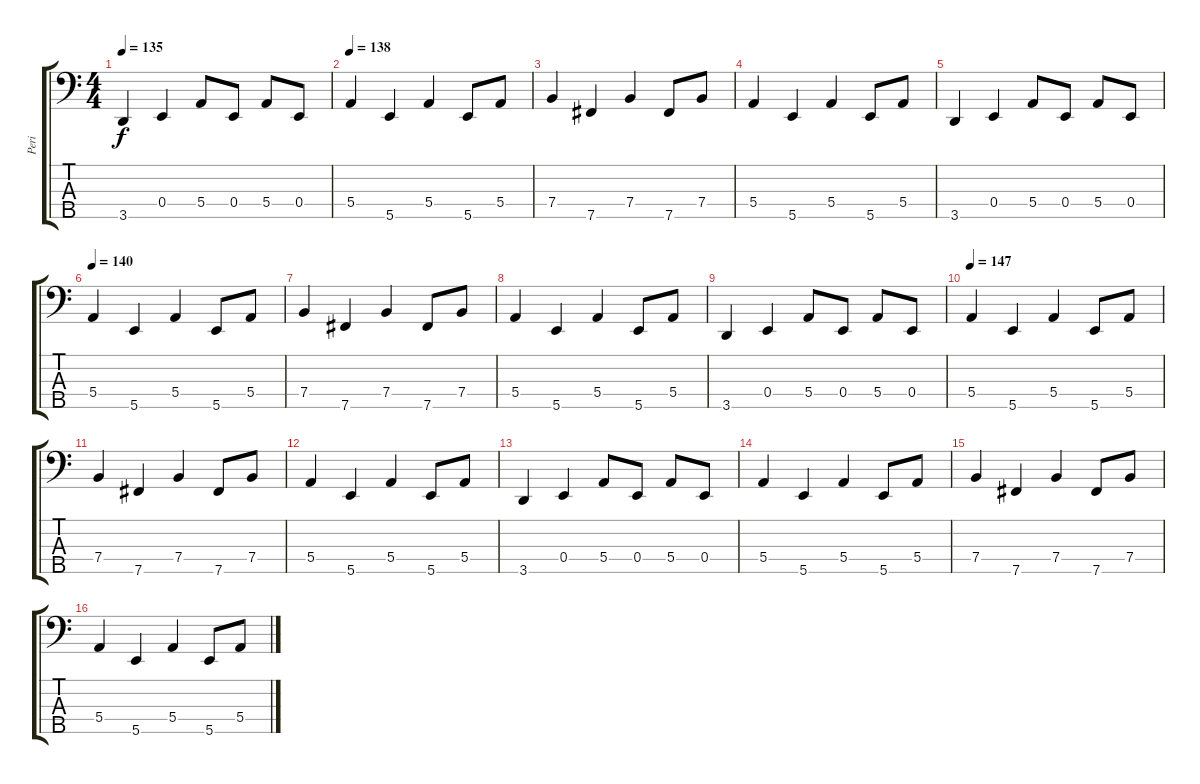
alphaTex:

\track ("Peri" "Peri") {instrument electricbassfinger}
\staff {score tabs}
\tuning (G2 D2 A1 E1 B0) {hide}
\ts (4 4)
\tempo 135
\clef f4
\ks c
3.5.4{dy f} 0.4.4 5.4.8 0.4.8 5.4.8 0.4.8 |
\section ("" "")
\tempo 138
5.4.4 5.5.4 5.4.4 5.5.8 5.4.8 |
7.4.4 7.5.4 7.4.4 7.5.8 7.4.8 |
5.4.4 5.5.4 5.4.4 5.5.8 5.4.8 |
3.5.4 0.4.4 5.4.8 0.4.8 5.4.8 0.4.8 |
\tempo 140
5.4.4 5.5.4 5.4.4 5.5.8 5.4.8 |
7.4.4 7.5.4 7.4.4 7.5.8 7.4.8 |
5.4.4 5.5.4 5.4.4 5.5.8 5.4.8 |
3.5.4 0.4.4 5.4.8 0.4.8 5.4.8 0.4.8 |
\section ("" "")
\tempo 147
5.4.4 5.5.4 5.4.4 5.5.8 5.4.8 |
7.4.4 7.5.4 7.4.4 7.5.8 7.4.8 |
5.4.4 5.5.4 5.4.4 5.5.8 5.4.8 |
3.5.4 0.4.4 5.4.8 0.4.8 5.4.8 0.4.8 |
5.4.4 5.5.4 5.4.4 5.5.8 5.4.8 |
7.4.4 7.5.4 7.4.4 7.5.8 7.4.8 |
5.4.4 5.5.4 5.4.4 5.5.8 5.4.8
